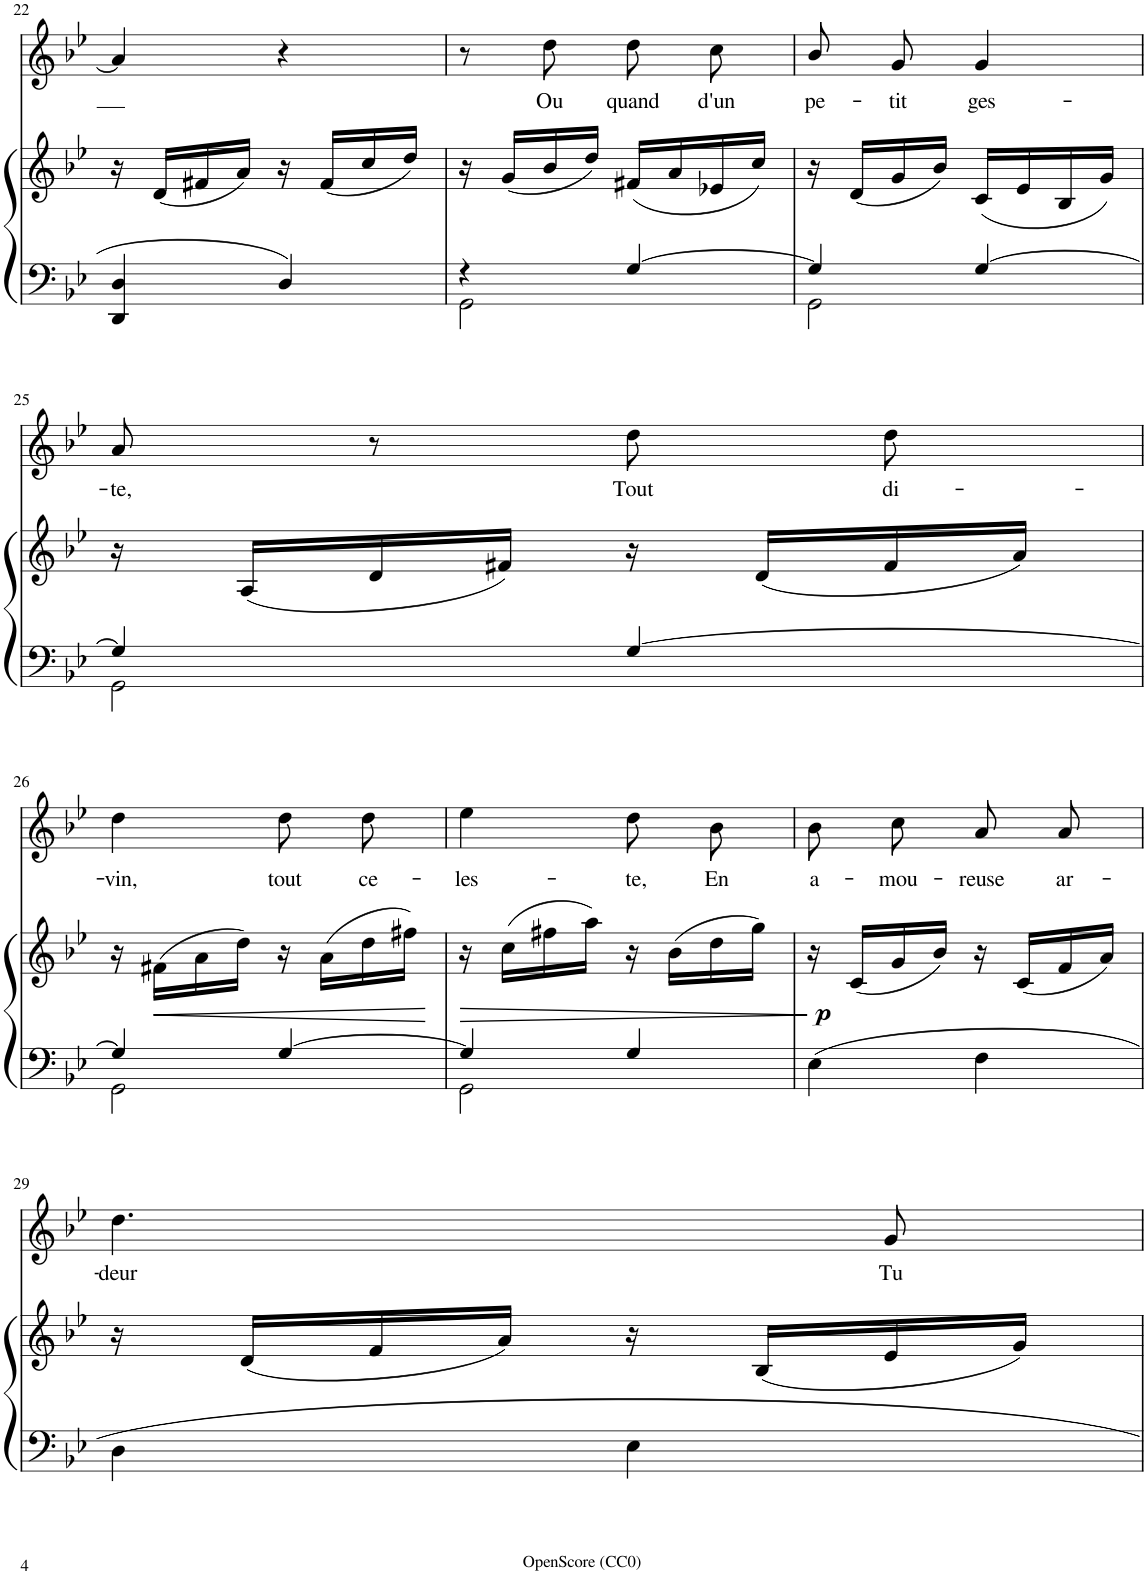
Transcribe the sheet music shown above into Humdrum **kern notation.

**kern	**kern	**dynam	**kern	**text
*part2	*part2	*part2	*part1	*part1
*staff3	*staff2	*staff2/3	*staff1	*staff1
*I"Piano	*	*	*I"Voice	*
*I'Pno	*	*	*	*
!!LO:PB:g=z
*clefF4	*clefG2	*	*clefG2	*
*k[b-e-]	*k[b-e-]	*	*k[b-e-]	*
*M2/4	*M2/4	*	*M2/4	*
=22	=22	=22	=22	=22
4DD/ 4D/	16r	.	4a/]	.
.	(16d/LL	.	.	.
.	16f#X/	.	.	.
.	16a/JJ)	.	.	.
4D/	16r	.	4r	.
.	(16f#/LL	.	.	.
.	16cc/	.	.	.
.	16dd/JJ)	.	.	.
=23	=23	=23	=23	=23
*^	*	*	*	*
4r	2GG\	16r	.	8r	.
.	.	(16g/LL	.	.	.
!	!	!	!	!	!LO:LY:b
.	.	16b-/	.	8dd\	Ou
.	.	16dd/JJ)	.	.	.
!	!	!	!	!	!LO:LY:b
[4G/	.	(16f#X/LL	.	8dd\L	quand
.	.	16a/	.	.	.
!	!	!	!	!	!LO:LY:b
.	.	16e-X/	.	8cc\J	d'un
.	.	16cc/JJ)	.	.	.
=24	=24	=24	=24	=24	=24
!	!	!	!	!	!LO:LY:b
4G/]	2GG\	16r	.	8b-/L	pe-
.	.	(16d/LL	.	.	.
!	!	!	!	!	!LO:LY:b
.	.	16g/	.	8g/J	-tit
.	.	16b-/JJ)	.	.	.
!	!	!	!	!	!LO:LY:b
[4G/	.	(16c/LL	.	4g/	ges-
.	.	16e-/	.	.	.
.	.	16B-/	.	.	.
.	.	16g/JJ)	.	.	.
!!LO:LB:g=z
=25	=25	=25	=25	=25	=25
!	!	!	!	!	!LO:LY:b
4G/]	2GG\	16r	.	8a/	-te,
.	.	(16A/LL	.	.	.
.	.	16d/	.	8r	.
.	.	16f#X/JJ)	.	.	.
!	!	!	!	!	!LO:LY:b
[4G/	.	16r	.	8dd\L	Tout
.	.	(16d/LL	.	.	.
!	!	!	!	!	!LO:LY:b
.	.	16f#/	.	8dd\J	di-
.	.	16a/JJ)	.	.	.
!!LO:LB:g=z
=26	=26	=26	=26	=26	=26
!	!	!	!	!	!LO:LY:b
4G/]	2GG\	16r	.	4dd\	-vin,
!	!	!	!LO:HP:b	!	!
.	.	(16f#X\LL	<	.	.
.	.	16a\	.	.	.
.	.	16dd\JJ)	.	.	.
!	!	!	!	!	!LO:LY:b
[4G/	.	16r	.	8dd\L	tout
.	.	(16a\LL	.	.	.
!	!	!	!	!	!LO:LY:b
.	.	16dd\	.	8dd\J	ce-
.	.	16ff#X\JJ)	.	.	.
*v	*v	*	*	*	*
.	.	[	.	.
=27	=27	=27	=27	=27
*^	*	*	*	*
!	!	!	!LO:HP:b	!	!LO:LY:b
4G/]	2GG\	16r	>	4ee-\	-les-
.	.	(16cc\LL	.	.	.
.	.	16ff#X\	.	.	.
.	.	16aa\JJ)	.	.	.
!	!	!	!	!	!LO:LY:b
4G/	.	16r	.	8dd\L	-te,
.	.	(16b-\LL	.	.	.
!	!	!	!	!	!LO:LY:b
.	.	16dd\	.	8b-\J	En
.	.	16gg\JJ)	.	.	.
*v	*v	*	*	*	*
.	.	]	.	.
=28	=28	=28	=28	=28
!	!	!LO:DY:b	!	!LO:LY:b
4E-\	16r	p	8b-\L	a-
.	(16c/LL	.	.	.
!	!	!	!	!LO:LY:b
.	16g/	.	8cc\J	-mou-
.	16b-/JJ)	.	.	.
!	!	!	!	!LO:LY:b
4F\	16r	.	8a/L	-reuse
.	(16c/LL	.	.	.
!	!	!	!	!LO:LY:b
.	16f/	.	8a/J	ar-
.	16a/JJ)	.	.	.
!!LO:LB:g=z
=29	=29	=29	=29	=29
!	!	!	!	!LO:LY:b
4D\	16r	.	4.dd\	-deur
.	(16d/LL	.	.	.
.	16f/	.	.	.
.	16a/JJ)	.	.	.
4E-\	16r	.	.	.
.	(16B-/LL	.	.	.
!	!	!	!	!LO:LY:b
.	16e-/	.	8g/	Tu
.	16g/JJ)	.	.	.
=	=	=	=	=
*-	*-	*-	*-	*-
